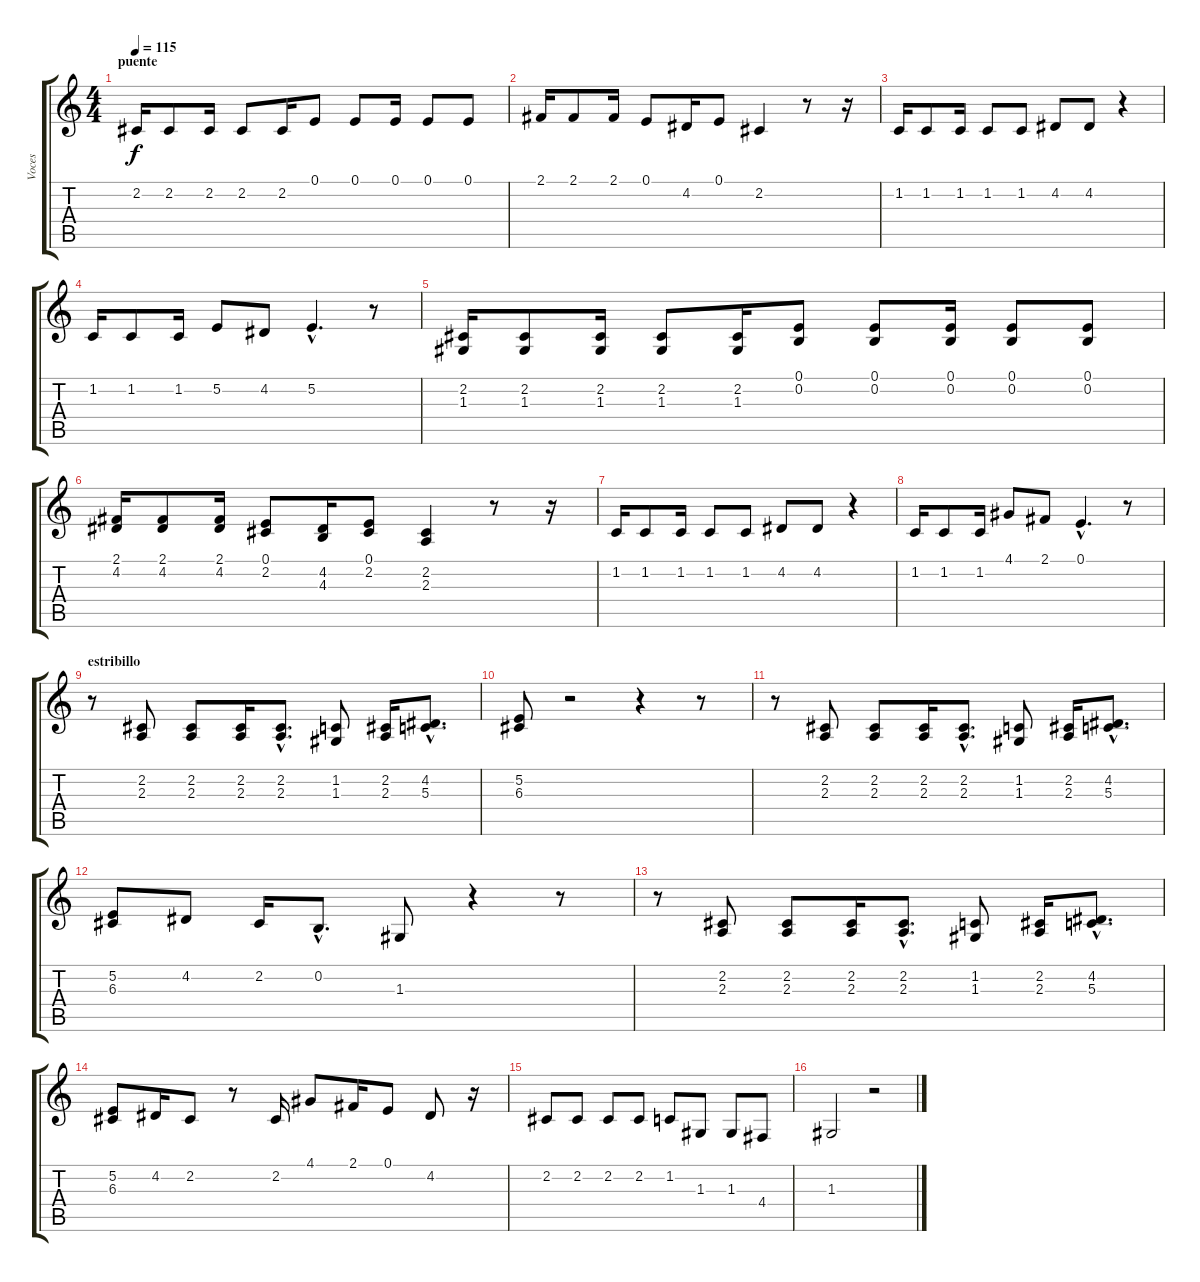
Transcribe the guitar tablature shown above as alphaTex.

\track ("Voces" "Voces") {instrument flute}
\staff {score tabs}
\tuning (E4 B3 G3 D3 A2 E2) {hide}
\ts (4 4)
\section ("" "puente")
\tempo 115
\clef g2
\ks c
2.2.16{dy f} 2.2.8 2.2.16 2.2.8 2.2.16 0.1.8 0.1.8 0.1.16 0.1.8 0.1.8 |
2.1.16 2.1.8 2.1.16 0.1.8 4.2.16 0.1.8 2.2.4 r.8 r.16 |
1.2.16 1.2.8 1.2.16 1.2.8 1.2.8 4.2.8 4.2.8 r.4 |
1.2.16 1.2.8 1.2.16 5.2.8 4.2.8 5.2{hac}.4{d} r.8 |
(2.2 1.3).16 (2.2 1.3).8 (2.2 1.3).16 (2.2 1.3).8 (2.2 1.3).16 (0.1 0.2).8 (0.1 0.2).8 (0.1 0.2).16 (0.1 0.2).8 (0.1 0.2).8 |
(2.1 4.2).16 (2.1 4.2).8 (2.1 4.2).16 (0.1 2.2).8 (4.2 4.3).16 (0.1 2.2).8 (2.2 2.3).4 r.8 r.16 |
1.2.16 1.2.8 1.2.16 1.2.8 1.2.8 4.2.8 4.2.8 r.4 |
1.2.16 1.2.8 1.2.16 4.1.8 2.1.8 0.1{hac}.4{d} r.8 |
\section ("" "estribillo")
r.8 (2.2 2.3).8 (2.2 2.3).8 (2.2 2.3).16 (2.2{hac} 2.3{hac}).8{d} (1.2 1.3).8 (2.2 2.3).16 (4.2{hac} 5.3{hac}).8{d} |
(5.2 6.3).8 r.2 r.4 r.8 |
r.8 (2.2 2.3).8 (2.2 2.3).8 (2.2 2.3).16 (2.2{hac} 2.3{hac}).8{d} (1.2 1.3).8 (2.2 2.3).16 (4.2{hac} 5.3{hac}).8{d} |
(5.2 6.3).8 4.2.8 2.2.16 0.2{hac}.8{d} 1.3.8 r.4 r.8 |
r.8 (2.2 2.3).8 (2.2 2.3).8 (2.2 2.3).16 (2.2{hac} 2.3{hac}).8{d} (1.2 1.3).8 (2.2 2.3).16 (4.2{hac} 5.3{hac}).8{d} |
(5.2 6.3).8 4.2.16 2.2.8 r.8 2.2.16 4.1.8 2.1.16 0.1.8 4.2.8 r.16 |
2.2.8 2.2.8 2.2.8 2.2.8 1.2.8 1.3.8 1.3.8 4.4.8 |
1.3.2 r.2
